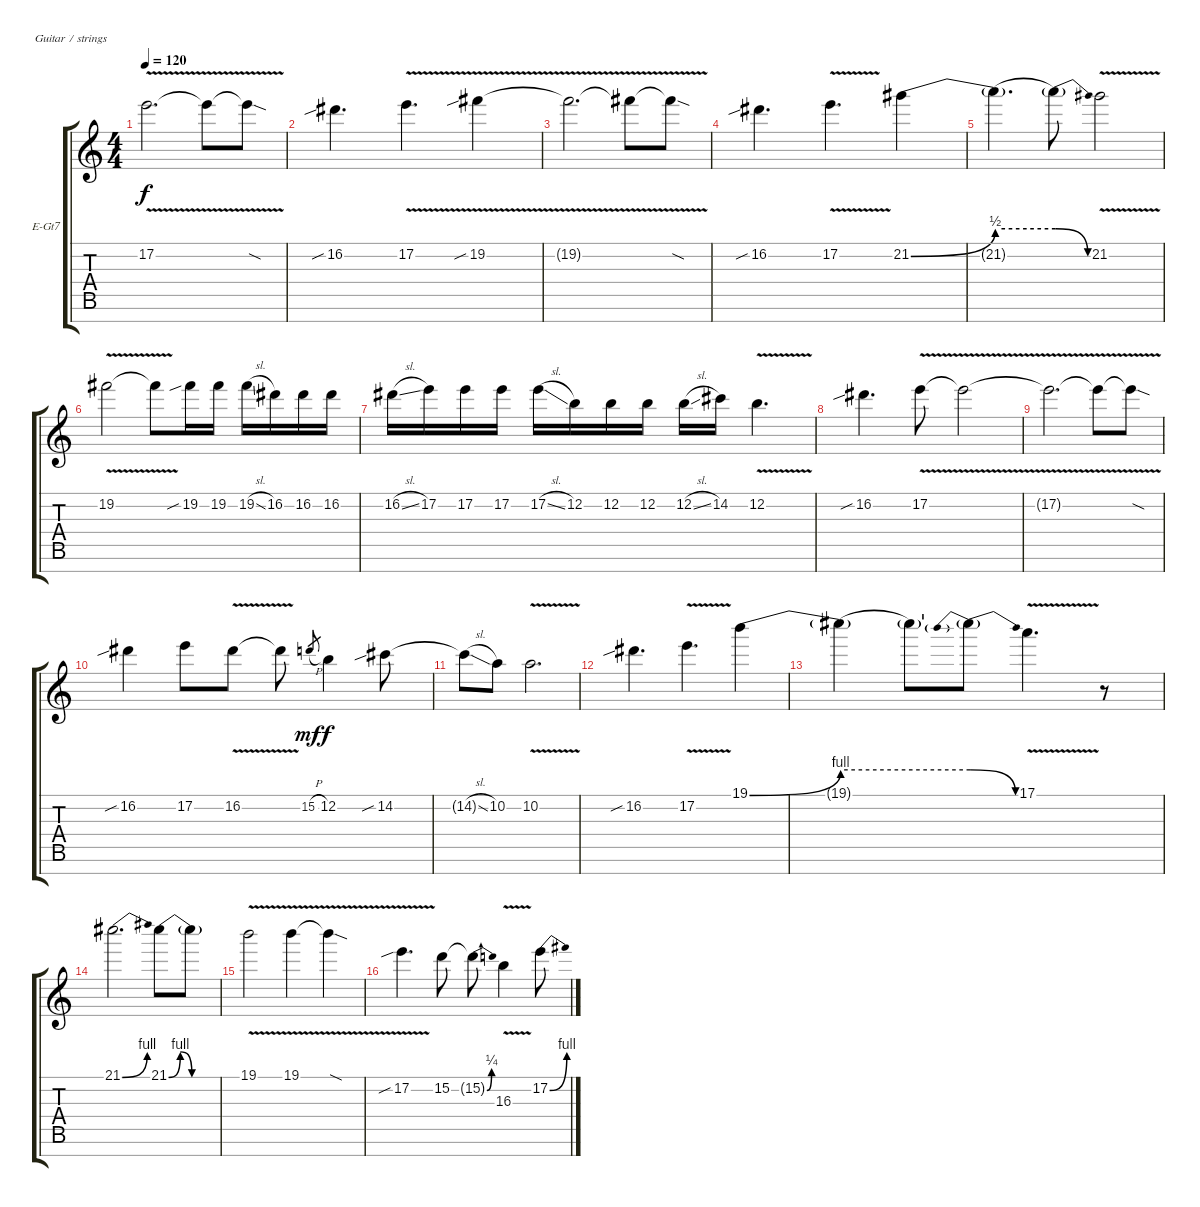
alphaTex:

\bracketExtendMode groupsimilarinstruments
\firstSystemTrackNameOrientation horizontal
\otherSystemsTrackNameOrientation horizontal
\track ("Track 1" "E-Gt7") {instrument distortionguitar}
\staff {score tabs}
\tuning (E4 B3 G3 D3 A2 E2 B1)
\ts (4 4)
\tempo 120
\clef g2
\ks c
17.2{v t}.2{d dy f} 17.2{v t}.8 17.2{v sod t}.8 |
16.2{sib}.4{d} 17.2{v}.4{d} 19.2{v sib}.4 |
19.2{v t}.2{d} 19.2{v t}.8 19.2{v sod t}.8 |
16.2{sib}.4{d} 17.2{v}.4{d} 21.2{be (bend 0 0 60 2)}.4 |
21.2{be (hold 0 2 60 2) t}.4{d} 21.2{be (release 0 2 60 0) t}.8 21.2{v}.2 |
19.2{v}.2 19.2{v t}.8 19.2{sib}.16 19.2.16 19.2{sl}.16 16.2.16 16.2.16 16.2.16 |
16.2{sl}.16 17.2.16 17.2.16 17.2.16 17.2{sl}.16 12.2.16 12.2.16 12.2.16 12.2{sl}.16 14.2.16 12.2{v}.4{d} |
16.2{sib}.4{d} 17.2{v}.8 17.2{v t}.2 |
17.2{v t}.2{d} 17.2{v t}.8 17.2{v sod t}.8 |
16.2{sib}.4 17.2.8 16.2{v}.8 16.2{v t}.8 15.2{h}.8{gr dy mf} 12.2.4{dy f} 14.2{sib}.8 |
14.2{sl t}.8 10.2.8 10.2{v}.2{d} |
16.2{sib}.4{d} 17.2{v}.4{d} 19.1{be (bend 0 0 60 4)}.4 |
19.1{be (hold 0 4 60 4) t}.4 19.1{t}.8 19.1{be (prebendrelease 0 4 60 0) t}.8 17.1{v}.4{d} r.8 |
21.1{be (bend 0 0 60 4)}.2{d} 21.1{be (bendrelease 0 0 30 4 30 4 60 0)}.8 21.1{be (hold 0 0 60 0) t}.8 |
19.1{v}.2 19.1{v}.4 19.1{v sod t}.4 |
17.2{v sib}.4{d} 15.2.8 15.2{be (bend 0 0 60 1) t}.8 16.3{v}.4 17.2{be (bend 0 0 60 4)}.8
